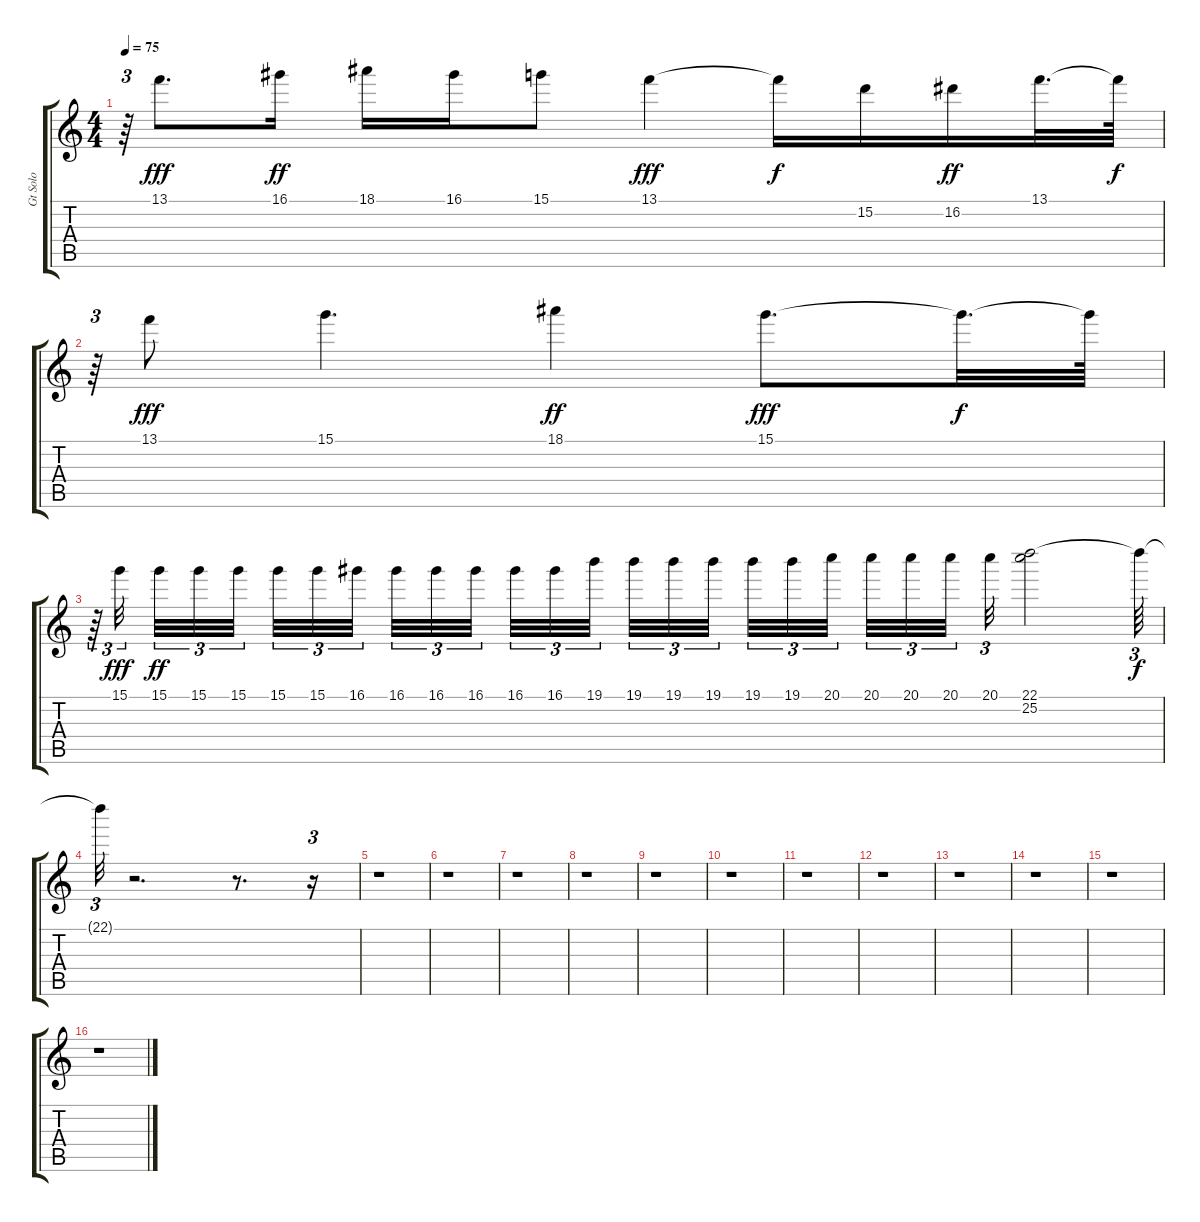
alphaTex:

\track ("Gt Solo" "Gt Solo") {instrument distortionguitar}
\staff {score tabs}
\tuning (E4 B3 G3 D3 A2 E2) {hide}
\ts (4 4)
\tempo 75
\clef g2
\ks c
r.64{tu (3 2) dy f} 13.1.8{d dy fff} 16.1.16{dy ff} 18.1.16 16.1.16 15.1.8 13.1.4{dy fff} 13.1{t}.16{dy f} 15.2.16 16.2.16{dy ff} 13.1.32{d} 13.1{t}.64{dy f} |
r.64{tu (3 2)} 13.1.8{dy fff} 15.1.4{d} 18.1.4{dy ff} 15.1.8{d dy fff} 15.1{t}.32{d dy f} 15.1{t}.64 |
r.64{tu (3 2)} 15.1.32{tu (3 2) dy fff beam splitsecondary} 15.1.32{tu (3 2) dy ff} 15.1.32{tu (3 2)} 15.1.32{tu (3 2) beam splitsecondary} 15.1.32{tu (3 2)} 15.1.32{tu (3 2)} 16.1.32{tu (3 2) beam splitsecondary} 16.1.32{tu (3 2)} 16.1.32{tu (3 2)} 16.1.32{tu (3 2) beam splitsecondary} 16.1.32{tu (3 2)} 16.1.32{tu (3 2)} 19.1.32{tu (3 2) beam splitsecondary} 19.1.32{tu (3 2)} 19.1.32{tu (3 2)} 19.1.32{tu (3 2) beam splitsecondary} 19.1.32{tu (3 2)} 19.1.32{tu (3 2)} 20.1.32{tu (3 2) beam splitsecondary} 20.1.32{tu (3 2)} 20.1.32{tu (3 2)} 20.1.32{tu (3 2) beam splitsecondary} 20.1.32{tu (3 2)} (22.1 25.2).2 22.1{t}.64{tu (3 2) dy f} |
22.1{t}.32{tu (3 2)} r.2{d} r.8{d} r.16{tu (3 2)} |
r.1 |
r.1 |
r.1 |
r.1 |
r.1 |
r.1 |
r.1 |
r.1 |
r.1 |
r.1 |
r.1 |
r.1
